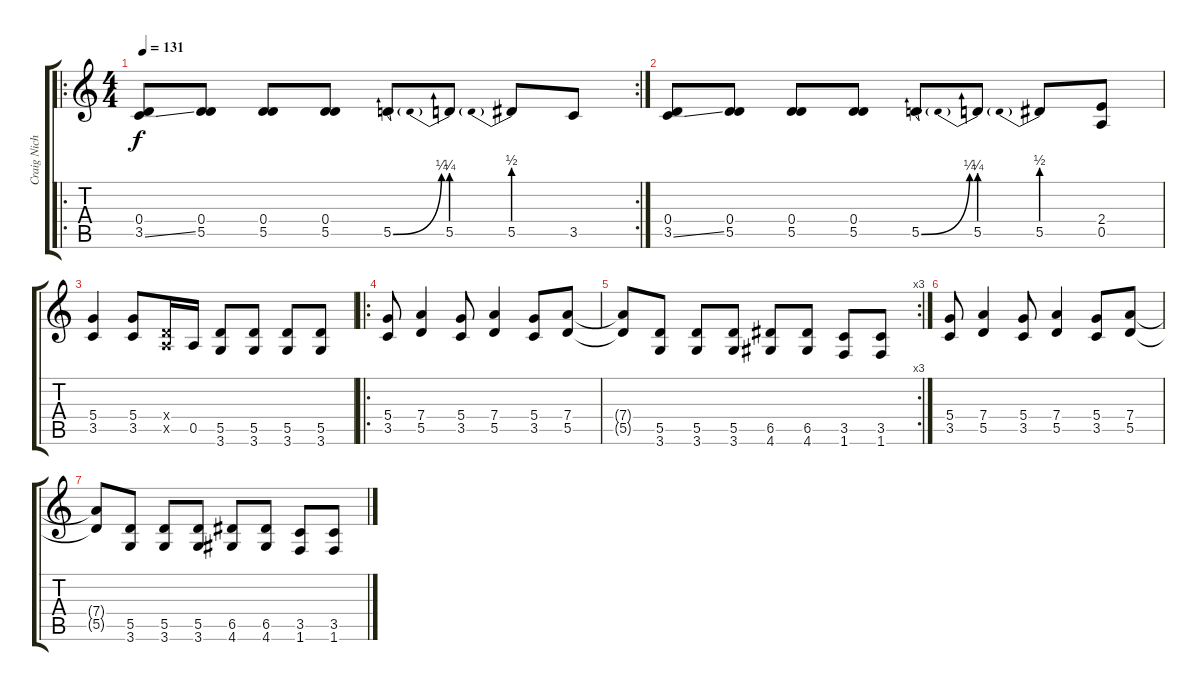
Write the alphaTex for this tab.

\track ("Craig Nicholls - Guitare Disto" "Craig Nich") {instrument distortionguitar}
\staff {score tabs}
\tuning (E4 B3 G3 D3 A2 E2) {hide}
\ro
\rc 2
\ts (4 4)
\tempo 131
\clef g2
\ks c
(0.4 3.5{ss}).8{dy f} (0.4 5.5).8 (0.4 5.5).8 (0.4 5.5).8 5.5{be (bend 0 0 60 1)}.8 5.5{be (prebend 0 1 60 1)}.8 5.5{be (prebend 0 2 60 2)}.8 3.5.8 |
(0.4 3.5{ss}).8 (0.4 5.5).8 (0.4 5.5).8 (0.4 5.5).8 5.5{be (bend 0 0 60 1)}.8 5.5{be (prebend 0 1 60 1)}.8 5.5{be (prebend 0 2 60 2)}.8 (2.4 0.5).8 |
(5.4 3.5).4 (5.4 3.5).8 (0.4{x} 0.5{x}).16 0.5.16 (5.5 3.6).8 (5.5 3.6).8 (5.5 3.6).8 (5.5 3.6).8 |
\ro
(5.4 3.5).8 (7.4 5.5).4 (5.4 3.5).8 (7.4 5.5).4 (5.4 3.5).8 (7.4 5.5).8 |
\rc 3
(7.4{t} 5.5{t}).8 (5.5 3.6).8 (5.5 3.6).8 (5.5 3.6).8 (6.5 4.6).8 (6.5 4.6).8 (3.5 1.6).8 (3.5 1.6).8 |
(5.4 3.5).8 (7.4 5.5).4 (5.4 3.5).8 (7.4 5.5).4 (5.4 3.5).8 (7.4 5.5).8 |
(7.4{t} 5.5{t}).8 (5.5 3.6).8 (5.5 3.6).8 (5.5 3.6).8 (6.5 4.6).8 (6.5 4.6).8 (3.5 1.6).8 (3.5 1.6).8
